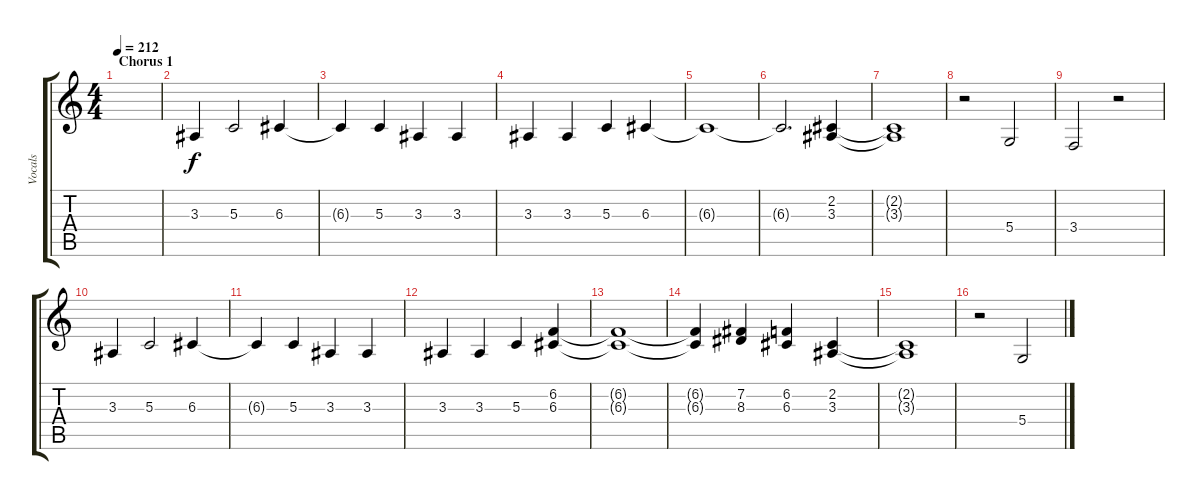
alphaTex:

\track ("Vocals" "Vocals") {instrument clarinet}
\staff {score tabs}
\tuning (E4 B3 G3 D3 A2 E2) {hide}
\ts (4 4)
\section ("" "Chorus 1")
\tempo 212
\clef g2
\ks c
|
3.3.4 5.3.2 6.3.4 |
6.3{t}.4 5.3.4 3.3.4 3.3.4 |
3.3.4 3.3.4 5.3.4 6.3.4 |
6.3{t}.1 |
6.3{t}.2{d} (2.2 3.3).4 |
(2.2{t} 3.3{t}).1 |
r.2 5.4.2 |
3.4.2 r.2 |
3.3.4 5.3.2 6.3.4 |
6.3{t}.4 5.3.4 3.3.4 3.3.4 |
3.3.4 3.3.4 5.3.4 (6.2 6.3).4 |
(6.2{t} 6.3{t}).1 |
(6.2{t} 6.3{t}).4 (7.2 8.3).4 (6.2 6.3).4 (2.2 3.3).4 |
(2.2{t} 3.3{t}).1 |
r.2 5.4.2
